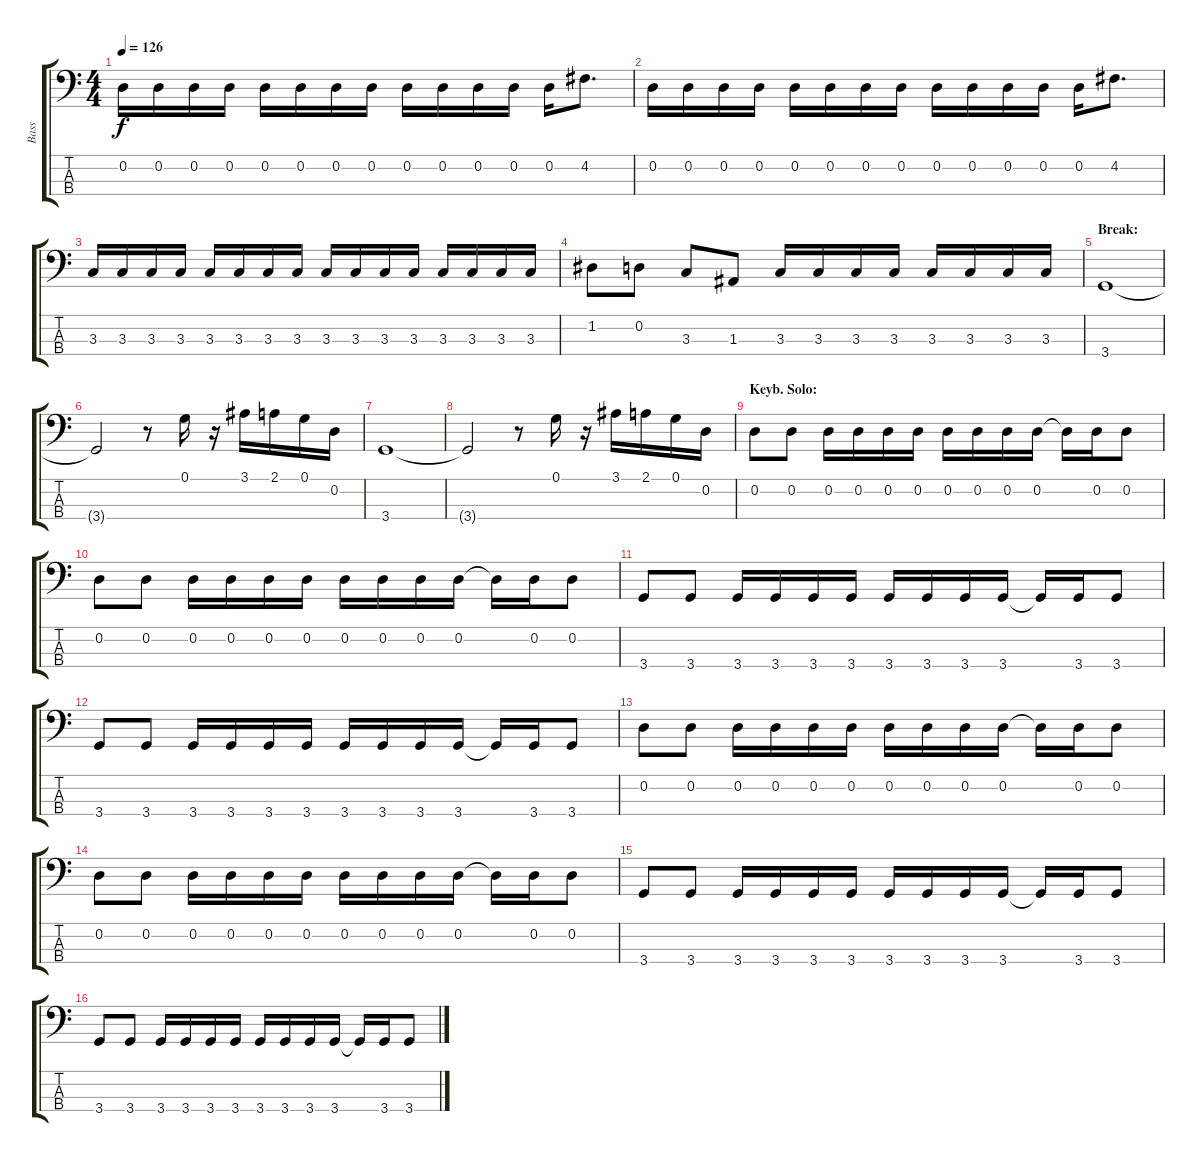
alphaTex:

\track ("Bass" "Bass") {instrument electricbasspick}
\staff {score tabs}
\tuning (G2 D2 A1 E1) {hide}
\ts (4 4)
\tempo 126
\clef f4
\ks c
0.2.16{dy f} 0.2.16 0.2.16 0.2.16 0.2.16 0.2.16 0.2.16 0.2.16 0.2.16 0.2.16 0.2.16 0.2.16 0.2.16 4.2.8{d} |
0.2.16 0.2.16 0.2.16 0.2.16 0.2.16 0.2.16 0.2.16 0.2.16 0.2.16 0.2.16 0.2.16 0.2.16 0.2.16 4.2.8{d} |
3.3.16 3.3.16 3.3.16 3.3.16 3.3.16 3.3.16 3.3.16 3.3.16 3.3.16 3.3.16 3.3.16 3.3.16 3.3.16 3.3.16 3.3.16 3.3.16 |
1.2.8 0.2.8 3.3.8 1.3.8 3.3.16 3.3.16 3.3.16 3.3.16 3.3.16 3.3.16 3.3.16 3.3.16 |
\section ("" "Break:")
3.4.1 |
3.4{t}.2 r.8 0.1.16 r.16 3.1.16 2.1.16 0.1.16 0.2.16 |
3.4.1 |
3.4{t}.2 r.8 0.1.16 r.16 3.1.16 2.1.16 0.1.16 0.2.16 |
\section ("" "Keyb. Solo:")
0.2.8 0.2.8 0.2.16 0.2.16 0.2.16 0.2.16 0.2.16 0.2.16 0.2.16 0.2.16 0.2{t}.16 0.2.16 0.2.8 |
0.2.8 0.2.8 0.2.16 0.2.16 0.2.16 0.2.16 0.2.16 0.2.16 0.2.16 0.2.16 0.2{t}.16 0.2.16 0.2.8 |
3.4.8 3.4.8 3.4.16 3.4.16 3.4.16 3.4.16 3.4.16 3.4.16 3.4.16 3.4.16 3.4{t}.16 3.4.16 3.4.8 |
3.4.8 3.4.8 3.4.16 3.4.16 3.4.16 3.4.16 3.4.16 3.4.16 3.4.16 3.4.16 3.4{t}.16 3.4.16 3.4.8 |
0.2.8 0.2.8 0.2.16 0.2.16 0.2.16 0.2.16 0.2.16 0.2.16 0.2.16 0.2.16 0.2{t}.16 0.2.16 0.2.8 |
0.2.8 0.2.8 0.2.16 0.2.16 0.2.16 0.2.16 0.2.16 0.2.16 0.2.16 0.2.16 0.2{t}.16 0.2.16 0.2.8 |
3.4.8 3.4.8 3.4.16 3.4.16 3.4.16 3.4.16 3.4.16 3.4.16 3.4.16 3.4.16 3.4{t}.16 3.4.16 3.4.8 |
3.4.8 3.4.8 3.4.16 3.4.16 3.4.16 3.4.16 3.4.16 3.4.16 3.4.16 3.4.16 3.4{t}.16 3.4.16 3.4.8
